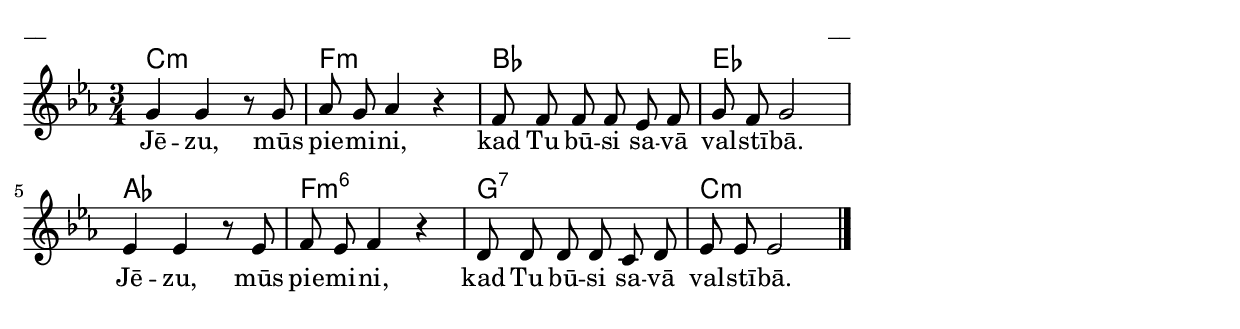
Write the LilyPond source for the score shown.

\version "2.13.18"

\paper {
line-width = 14\cm
left-margin = 0.4\cm
between-system-padding = 0.1\cm
between-system-space = 0.1\cm
}

\layout {
indent = #0
ragged-last = ##f
}

chordsA = \chordmode {
c2.:min f:min bes es as f:min6 g:7 c:min
}

voiceA = \relative c'' {
\clef "treble"
\key es \major
\time 3/4
%\dynamicUp

g4 g r8 g | as g as4 r | f8 f f f es f | g f g2 |
es4 es r8 es | f es f4 r4 | d8 d d d c d | es es es2 \bar"|."
}

lyricA = \lyricmode {
Jē -- zu, mūs pie -- mi -- ni, kad Tu bū -- si sa -- vā val -- stī -- bā. 
Jē -- zu, mūs pie -- mi -- ni, kad Tu bū -- si sa -- vā val -- stī -- bā. 
}

fullScore = <<
\new ChordNames { \chordsA }
\new Staff {
<<
\new Voice = "voiceA" { \oneVoice \autoBeamOff \voiceA }
\lyricsto "voiceA" \new Lyrics \lyricA
>>
}
>>


\score {
\fullScore
\header { piece = "__" opus = "__" }
}
\markup { \with-color #(x11-color 'white) \sans \smaller "aaa" }
\score {
\unfoldRepeats
\fullScore
\midi {
\context { \Staff \remove "Staff_performer" }
\context { \Voice \consists "Staff_performer" }
}
}


